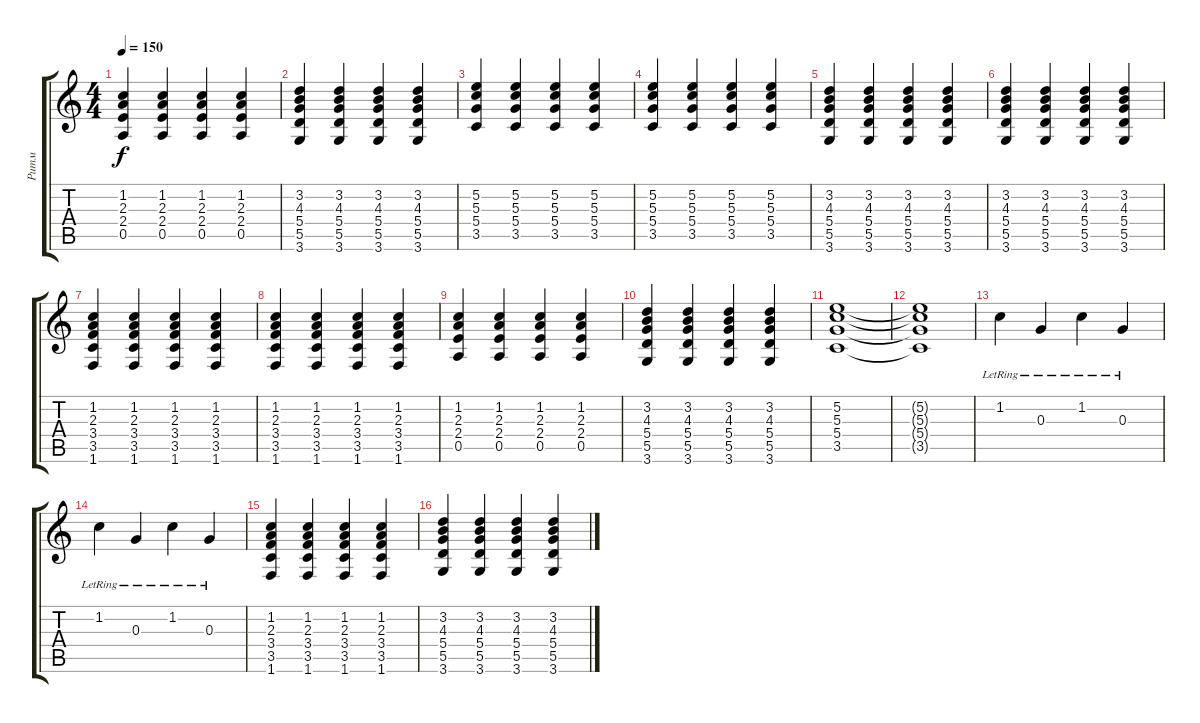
\track ("Ритм" "Ритм") {instrument overdrivenguitar}
\staff {score tabs}
\tuning (E4 B3 G3 D3 A2 E2) {hide}
\ts (4 4)
\tempo 150
\clef g2
\ks c
(1.2 2.3 2.4 0.5).4{dy f} (1.2 2.3 2.4 0.5).4 (1.2 2.3 2.4 0.5).4 (1.2 2.3 2.4 0.5).4 |
(3.2 4.3 5.4 5.5 3.6).4 (3.2 4.3 5.4 5.5 3.6).4 (3.2 4.3 5.4 5.5 3.6).4 (3.2 4.3 5.4 5.5 3.6).4 |
(5.2 5.3 5.4 3.5).4 (5.2 5.3 5.4 3.5).4 (5.2 5.3 5.4 3.5).4 (5.2 5.3 5.4 3.5).4 |
(5.2 5.3 5.4 3.5).4 (5.2 5.3 5.4 3.5).4 (5.2 5.3 5.4 3.5).4 (5.2 5.3 5.4 3.5).4 |
(3.2 4.3 5.4 5.5 3.6).4 (3.2 4.3 5.4 5.5 3.6).4 (3.2 4.3 5.4 5.5 3.6).4 (3.2 4.3 5.4 5.5 3.6).4 |
(3.2 4.3 5.4 5.5 3.6).4 (3.2 4.3 5.4 5.5 3.6).4 (3.2 4.3 5.4 5.5 3.6).4 (3.2 4.3 5.4 5.5 3.6).4 |
(1.2 2.3 3.4 3.5 1.6).4 (1.2 2.3 3.4 3.5 1.6).4 (1.2 2.3 3.4 3.5 1.6).4 (1.2 2.3 3.4 3.5 1.6).4 |
(1.2 2.3 3.4 3.5 1.6).4 (1.2 2.3 3.4 3.5 1.6).4 (1.2 2.3 3.4 3.5 1.6).4 (1.2 2.3 3.4 3.5 1.6).4 |
(1.2 2.3 2.4 0.5).4 (1.2 2.3 2.4 0.5).4 (1.2 2.3 2.4 0.5).4 (1.2 2.3 2.4 0.5).4 |
(3.2 4.3 5.4 5.5 3.6).4 (3.2 4.3 5.4 5.5 3.6).4 (3.2 4.3 5.4 5.5 3.6).4 (3.2 4.3 5.4 5.5 3.6).4 |
(5.2 5.3 5.4 3.5).1 |
(5.2{t} 5.3{t} 5.4{t} 3.5{t}).1 |
1.2{lr}.4 0.3{lr}.4 1.2{lr}.4 0.3{lr}.4 |
1.2{lr}.4 0.3{lr}.4 1.2{lr}.4 0.3{lr}.4 |
(1.2 2.3 3.4 3.5 1.6).4 (1.2 2.3 3.4 3.5 1.6).4 (1.2 2.3 3.4 3.5 1.6).4 (1.2 2.3 3.4 3.5 1.6).4 |
(3.2 4.3 5.4 5.5 3.6).4 (3.2 4.3 5.4 5.5 3.6).4 (3.2 4.3 5.4 5.5 3.6).4 (3.2 4.3 5.4 5.5 3.6).4
